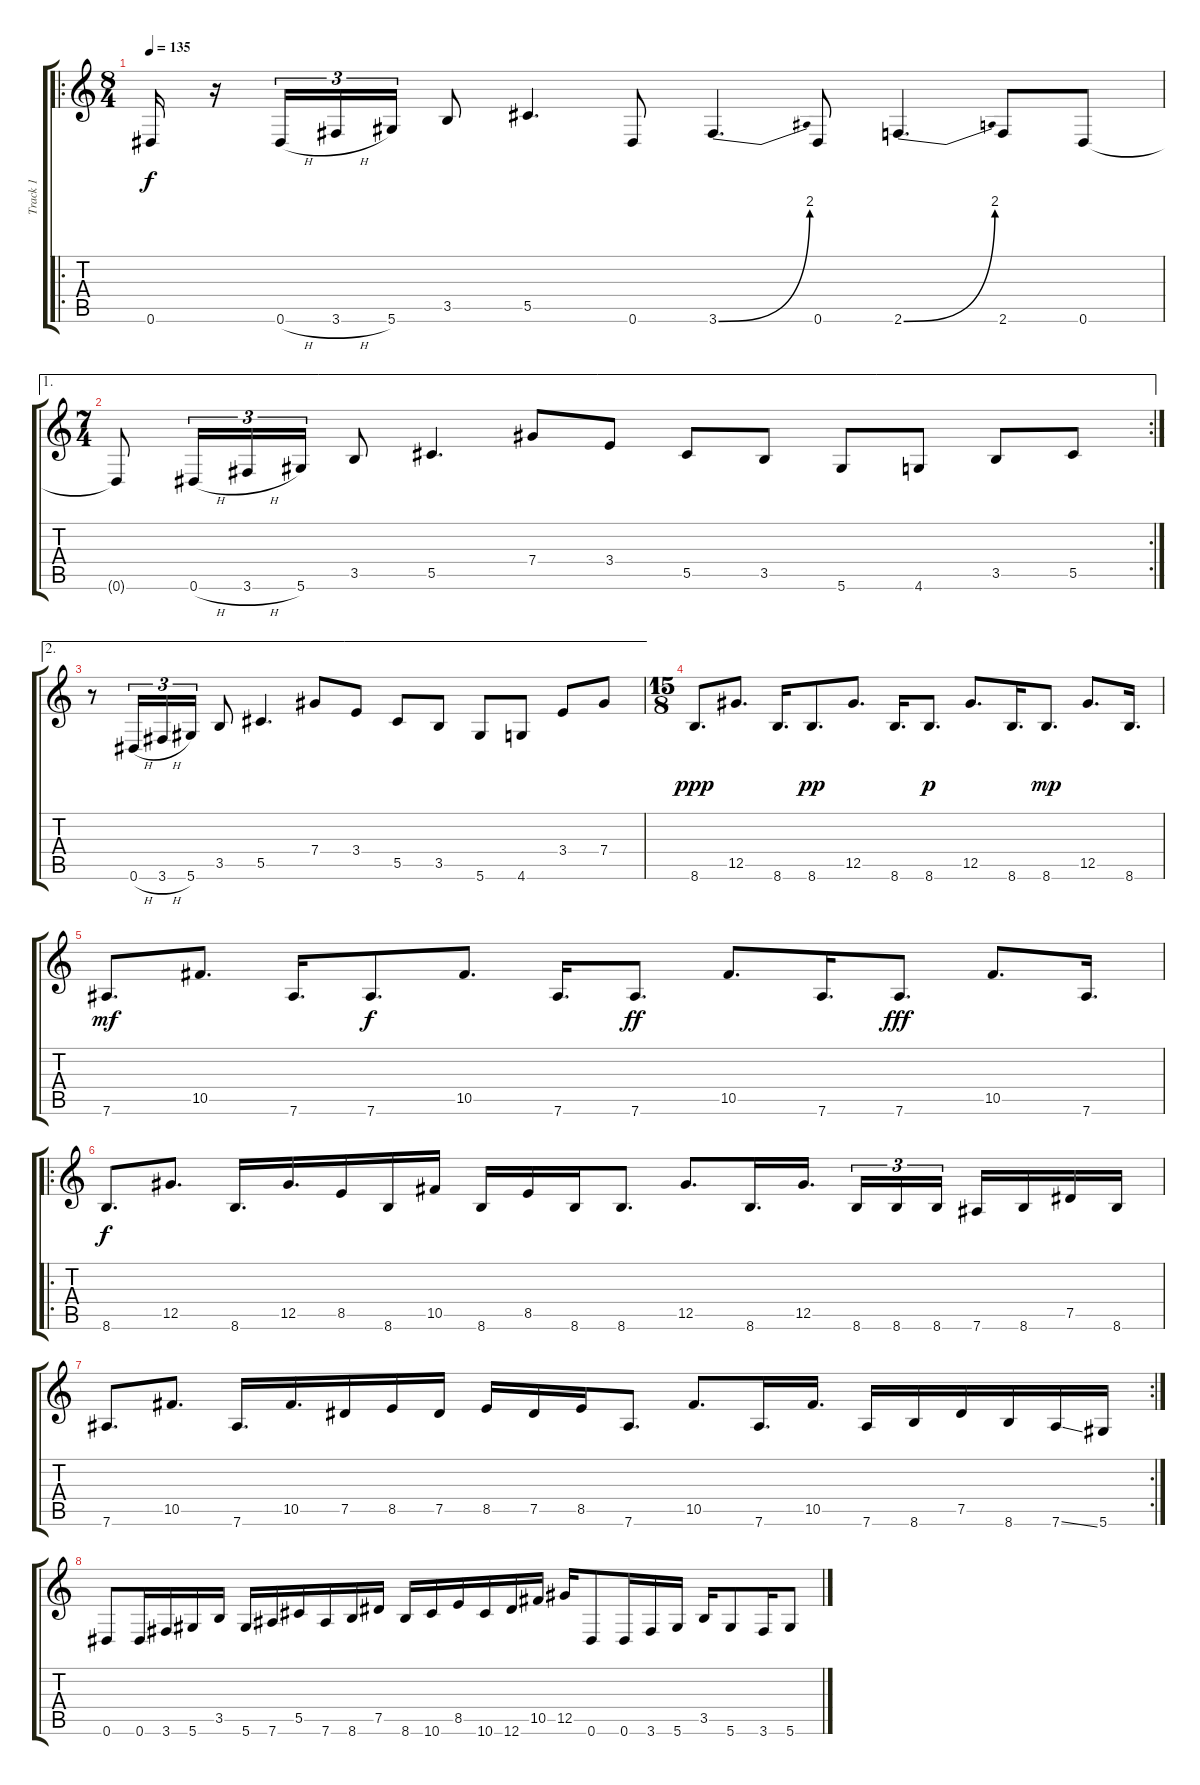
\track ("Track 1" "Track 1") {instrument distortionguitar}
\staff {score tabs}
\tuning (Eb4 Bb3 Gb3 Db3 Ab2 Eb2) {hide}
\ro
\ts (8 4)
\tempo 135
\clef g2
\ks c
0.6.16{dy f} r.16 0.6{h}.16{tu (3 2)} 3.6{h}.16{tu (3 2)} 5.6.16{tu (3 2)} 3.5.8 5.5.4{d} 0.6.8 3.6{be (bend 0 0 60 8)}.4{d} 0.6.8 2.6{be (bend 0 0 60 8)}.4{d} 2.6.8 0.6.8 |
\ae 1
\rc 2
\ts (7 4)
0.6{t}.8 0.6{h}.16{tu (3 2)} 3.6{h}.16{tu (3 2)} 5.6.16{tu (3 2)} 3.5.8 5.5.4{d} 7.4.8 3.4.8 5.5.8 3.5.8 5.6.8 4.6.8 3.5.8 5.5.8 |
\ae 2
r.8 0.6{h}.16{tu (3 2)} 3.6{h}.16{tu (3 2)} 5.6.16{tu (3 2)} 3.5.8 5.5.4{d} 7.4.8 3.4.8 5.5.8 3.5.8 5.6.8 4.6.8 3.4.8 7.4.8 |
\ts (15 8)
8.6.8{d dy ppp} 12.5.8{d} 8.6.16{d} 8.6.8{d dy pp} 12.5.8{d} 8.6.16{d} 8.6.8{d dy p} 12.5.8{d} 8.6.16{d} 8.6.8{d dy mp} 12.5.8{d} 8.6.16{d} |
7.6.8{d dy mf} 10.5.8{d} 7.6.16{d} 7.6.8{d dy f} 10.5.8{d} 7.6.16{d} 7.6.8{d dy ff} 10.5.8{d} 7.6.16{d} 7.6.8{d dy fff} 10.5.8{d} 7.6.16{d} |
\ro
8.6.8{d dy f} 12.5.8{d} 8.6.16{d} 12.5.16{d} 8.5.16 8.6.16 10.5.16 8.6.16 8.5.16 8.6.16 8.6.8{d} 12.5.8{d} 8.6.16{d} 12.5.16{d} 8.6.16{tu (3 2)} 8.6.16{tu (3 2)} 8.6.16{tu (3 2) beam splitsecondary} 7.6.16 8.6.16 7.5.16 8.6.16 |
\rc 2
7.6.8{d} 10.5.8{d} 7.6.16{d} 10.5.16{d} 7.5.16 8.5.16 7.5.16 8.5.16 7.5.16 8.5.16 7.6.8{d} 10.5.8{d} 7.6.16{d} 10.5.16{d} 7.6.16 8.6.16 7.5.16 8.6.16 7.6{ss}.16 5.6.16 |
0.6.8 0.6.16 3.6.16 5.6.16 3.5.16 5.6.16 7.6.16 5.5.16 7.6.16 8.6.16 7.5.16 8.6.16 10.6.16 8.5.16 10.6.16 12.6.16 10.5.16 12.5.16 0.6.8 0.6.16 3.6.16 5.6.16 3.5.16 5.6.8 3.6.16 5.6.8
